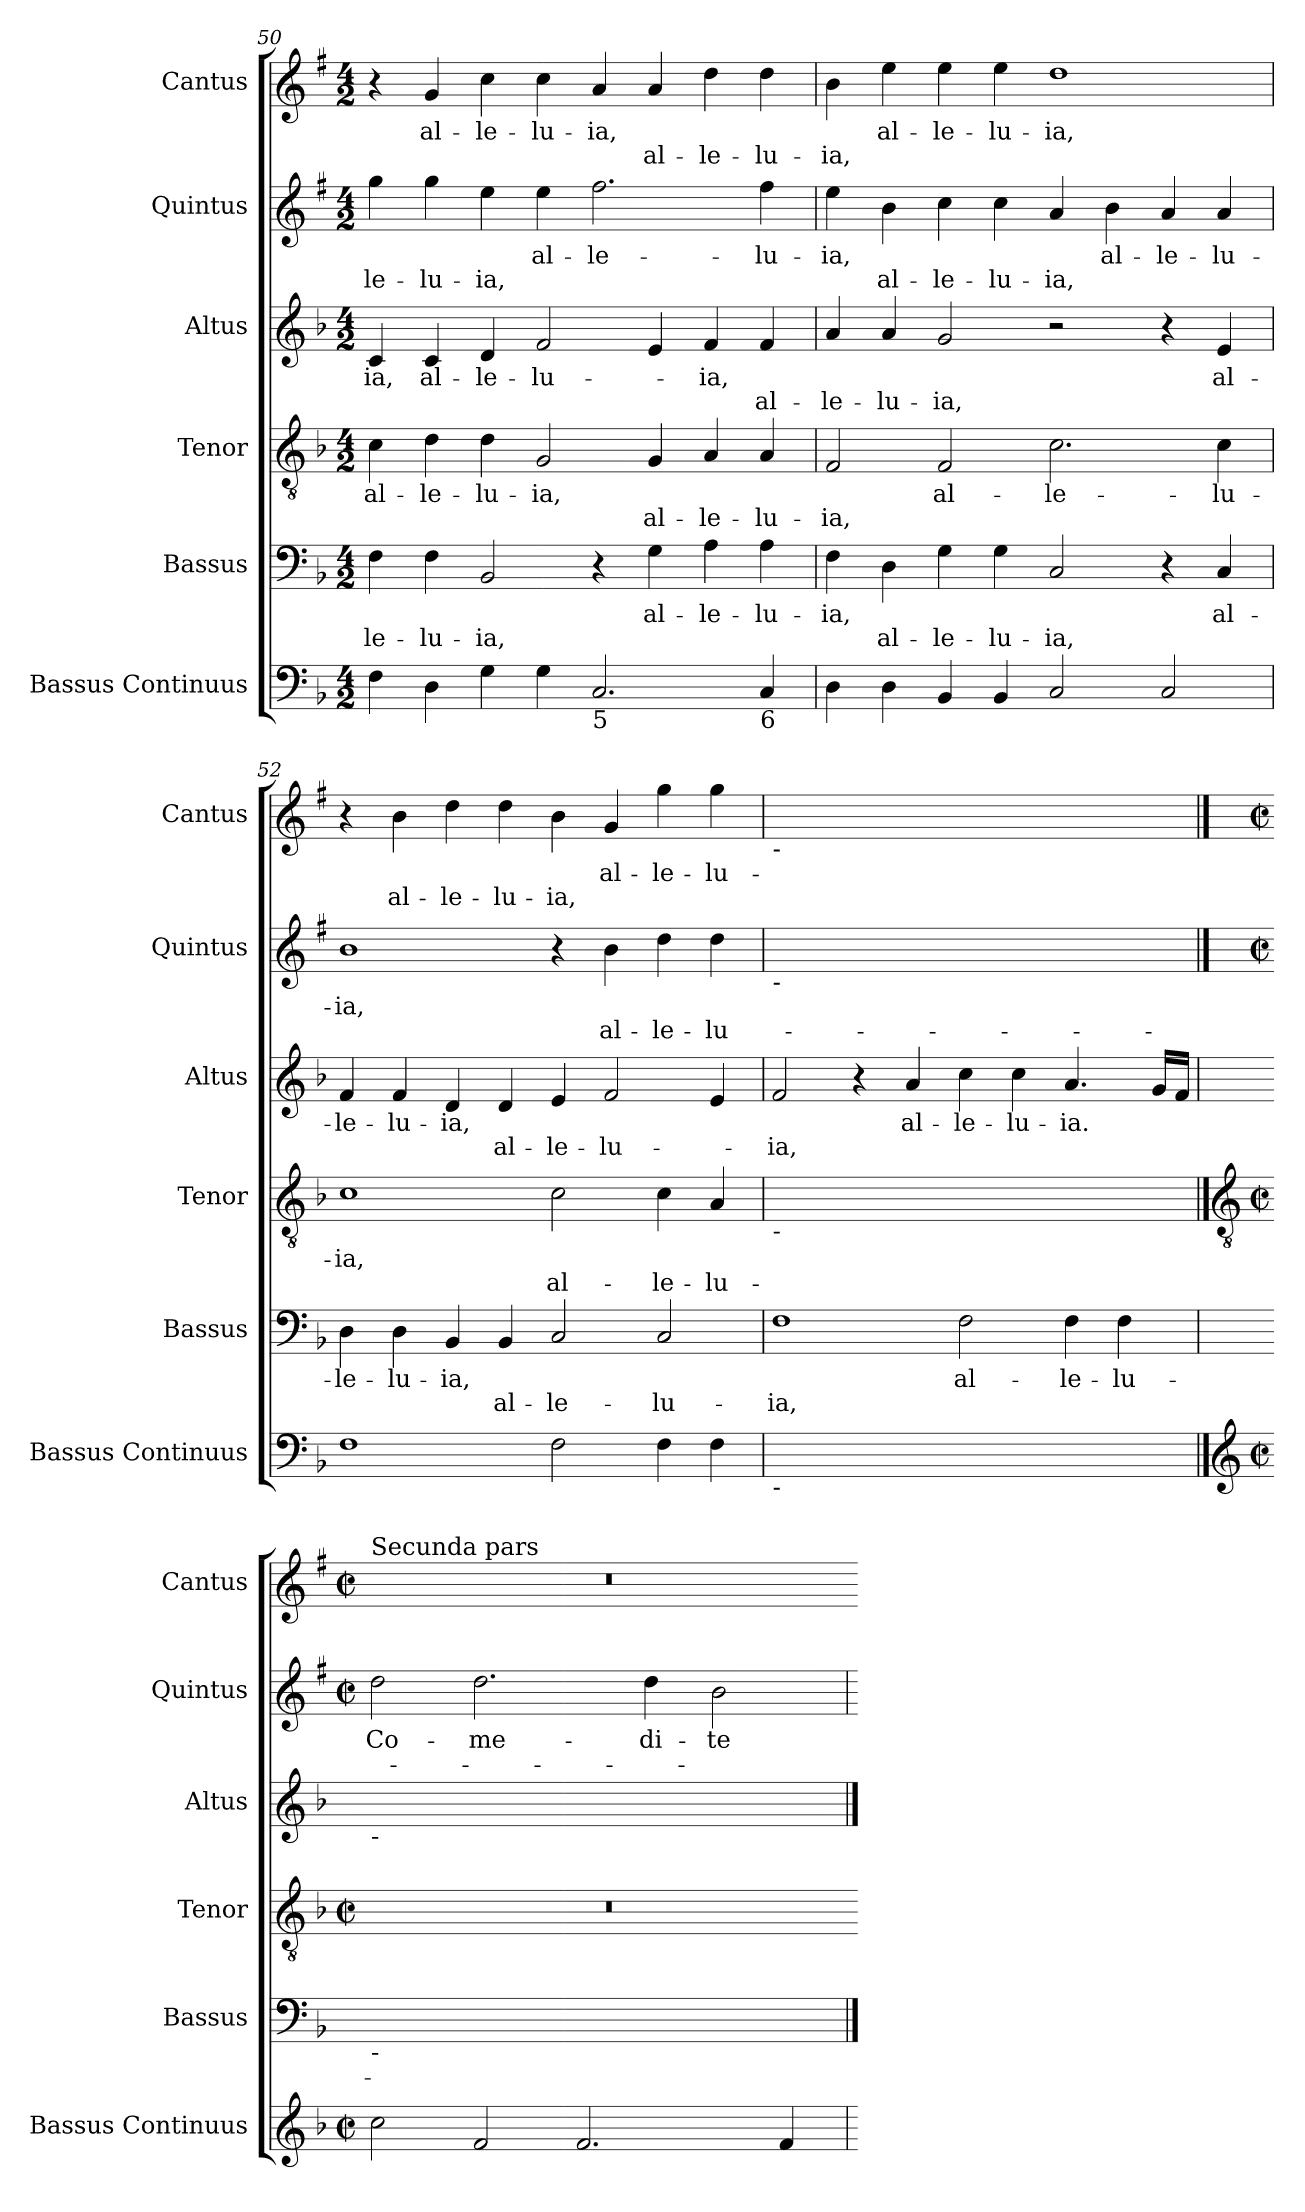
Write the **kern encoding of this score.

**kern	**kern	**text	**text	**kern	**text	**text	**kern	**text	**text	**kern	**text	**text	**kern	**text	**text
*part6	*part5	*part5	*part5	*part4	*part4	*part4	*part3	*part3	*part3	*part2	*part2	*part2	*part1	*part1	*part1
*staff6	*staff5	*staff5	*staff5	*staff4	*staff4	*staff4	*staff3	*staff3	*staff3	*staff2	*staff2	*staff2	*staff1	*staff1	*staff1
*I"Bassus Continuus	*I"Bassus	*	*	*I"Tenor	*	*	*I"Altus	*	*	*I"Quintus	*	*	*I"Cantus	*	*
*I'Bassus Continuus	*I'Bassus	*	*	*I'Tenor	*	*	*I'Altus	*	*	*I'Quintus	*	*	*I'Cantus	*	*
!!LO:LB:g=z
*clefF4	*clefF4	*	*	*clefGv2	*	*	*clefG2	*	*	*clefG2	*	*	*clefG2	*	*
*	*	*	*	*	*	*	*	*	*	*ITrd1c2	*	*	*ITrd1c2	*	*
*k[b-]	*k[b-]	*	*	*k[b-]	*	*	*k[b-]	*	*	*k[b-]	*	*	*k[b-]	*	*
*F:	*F:	*	*	*F:	*	*	*F:	*	*	*F:	*	*	*F:	*	*
*M4/2	*M4/2	*	*	*M4/2	*	*	*M4/2	*	*	*M4/2	*	*	*M4/2	*	*
=50	=50	=50	=50	=50	=50	=50	=50	=50	=50	=50	=50	=50	=50	=50	=50
!	!	!	!LO:LY:b	!	!LO:LY:b	!	!	!LO:LY:b	!	!	!	!LO:LY:b	!	!	!
4F	4F	.	-le-	4c	al-	.	4c	-ia,	.	4ff	.	-le-	4r	.	.
!	!	!	!LO:LY:b	!	!LO:LY:b	!	!	!LO:LY:b	!	!	!	!LO:LY:b	!	!LO:LY:b	!
4D	4F	.	-lu-	4d	-le-	.	4c	al-	.	4ff	.	-lu-	4f	al-	.
!	!	!	!LO:LY:b	!	!LO:LY:b	!	!	!LO:LY:b	!	!	!	!LO:LY:b	!	!LO:LY:b	!
4G	2BB-	.	-ia,	4d	-lu-	.	4d	-le-	.	4dd	.	-ia,	4b-	-le-	.
!	!	!	!	!	!LO:LY:b	!	!	!LO:LY:b	!	!	!LO:LY:b	!	!	!LO:LY:b	!
4G	.	.	.	2G	-ia,	.	2f	-lu-	.	4dd	al-	.	4b-	-lu-	.
!LO:TX:b:t=5	!	!	!	!	!	!	!	!	!	!	!	!	!	!	!
!	!	!	!	!	!	!	!	!	!	!	!LO:LY:b	!	!	!LO:LY:b	!
2.C	4r	.	.	.	.	.	.	.	.	2.ee	-le-	.	4g	-ia,	.
!	!	!LO:LY:b	!	!	!	!LO:LY:b	!	!	!	!	!	!	!	!	!LO:LY:b
.	4G	al-	.	4G	.	al-	4e	.	.	.	.	.	4g	.	al-
!	!	!LO:LY:b	!	!	!	!LO:LY:b	!	!LO:LY:b	!	!	!	!	!	!	!LO:LY:b
.	4A	-le-	.	4A	.	-le-	4f	-ia,	.	.	.	.	4cc	.	-le-
!LO:TX:b:t=6	!	!	!	!	!	!	!	!	!	!	!	!	!	!	!
!	!	!LO:LY:b	!	!	!	!LO:LY:b	!	!	!LO:LY:b	!	!LO:LY:b	!	!	!	!LO:LY:b
4C	4A	-lu-	.	4A	.	-lu-	4f	.	al-	4ee	-lu-	.	4cc	.	-lu-
=51	=51	=51	=51	=51	=51	=51	=51	=51	=51	=51	=51	=51	=51	=51	=51
!	!	!LO:LY:b	!	!	!	!LO:LY:b	!	!	!LO:LY:b	!	!LO:LY:b	!	!	!	!LO:LY:b
4D	4F	-ia,	.	2F	.	-ia,	4a	.	-le-	4dd	-ia,	.	4a	.	-ia,
!	!	!	!LO:LY:b	!	!	!	!	!	!LO:LY:b	!	!	!LO:LY:b	!	!LO:LY:b	!
4D	4D	.	al-	.	.	.	4a	.	-lu-	4a	.	al-	4dd	al-	.
!	!	!	!LO:LY:b	!	!LO:LY:b	!	!	!	!LO:LY:b	!	!	!LO:LY:b	!	!LO:LY:b	!
4BB-	4G	.	-le-	2F	al-	.	2g	.	-ia,	4b-	.	-le-	4dd	-le-	.
!	!	!	!LO:LY:b	!	!	!	!	!	!	!	!	!LO:LY:b	!	!LO:LY:b	!
4BB-	4G	.	-lu-	.	.	.	.	.	.	4b-	.	-lu-	4dd	-lu-	.
!	!	!	!LO:LY:b	!	!LO:LY:b	!	!	!	!	!	!	!LO:LY:b	!	!LO:LY:b	!
2C	2C	.	-ia,	2.c	-le-	.	2r	.	.	4g	.	-ia,	1cc	-ia,	.
!	!	!	!	!	!	!	!	!	!	!	!LO:LY:b	!	!	!	!
.	.	.	.	.	.	.	.	.	.	4a	al-	.	.	.	.
!	!	!	!	!	!	!	!	!	!	!	!LO:LY:b	!	!	!	!
2C	4r	.	.	.	.	.	4r	.	.	4g	-le-	.	.	.	.
!	!	!LO:LY:b	!	!	!LO:LY:b	!	!	!LO:LY:b	!	!	!LO:LY:b	!	!	!	!
.	4C	al-	.	4c	-lu-	.	4e	al-	.	4g	-lu-	.	.	.	.
=52	=52	=52	=52	=52	=52	=52	=52	=52	=52	=52	=52	=52	=52	=52	=52
!	!	!LO:LY:b	!	!	!LO:LY:b	!	!	!LO:LY:b	!	!	!LO:LY:b	!	!	!	!
1F	4D	-le-	.	1c	-ia,	.	4f	-le-	.	1a	-ia,	.	4r	.	.
!	!	!LO:LY:b	!	!	!	!	!	!LO:LY:b	!	!	!	!	!	!	!LO:LY:b
.	4D	-lu-	.	.	.	.	4f	-lu-	.	.	.	.	4a	.	al-
!	!	!LO:LY:b	!	!	!	!	!	!LO:LY:b	!	!	!	!	!	!	!LO:LY:b
.	4BB-	-ia,	.	.	.	.	4d	-ia,	.	.	.	.	4cc	.	-le-
!	!	!	!LO:LY:b	!	!	!	!	!	!LO:LY:b	!	!	!	!	!	!LO:LY:b
.	4BB-	.	al-	.	.	.	4d	.	al-	.	.	.	4cc	.	-lu-
!	!	!	!LO:LY:b	!	!	!LO:LY:b	!	!	!LO:LY:b	!	!	!	!	!	!LO:LY:b
2F	2C	.	-le-	2c	.	al-	4e	.	-le-	4r	.	.	4a	.	-ia,
!	!	!	!	!	!	!	!	!	!LO:LY:b	!	!	!LO:LY:b	!	!LO:LY:b	!
.	.	.	.	.	.	.	2f	.	-lu-	4a	.	al-	4f	al-	.
!	!	!	!LO:LY:b	!	!	!LO:LY:b	!	!	!	!	!	!LO:LY:b	!	!LO:LY:b	!
4F	2C	.	-lu-	4c	.	-le-	.	.	.	4cc	.	-le-	4ff	-le-	.
!	!	!	!	!	!	!LO:LY:b	!	!	!	!	!	!LO:LY:b	!	!LO:LY:b	!
4F	.	.	.	4A	.	-lu-	4e	.	.	4cc	.	-lu-	4ff	-lu-	.
=53	=53	=53	=53	=53	=53	=53	=53	=53	=53	=53	=53	=53	=53	=53	=53
!	!	!	!	!	!	!	!	!	!	!	!	!	!LO:TX:b:t=-	!	!
!	!	!	!	!	!	!	!	!	!	!LO:TX:b:t=-	!	!	!	!	!
!	!	!	!	!LO:TX:b:t=-	!	!	!	!	!	!	!	!	!	!	!
!LO:TX:b:t=-	!	!	!	!	!	!	!	!	!	!	!	!	!	!	!
!	!	!	!LO:LY:b	!	!	!LO:LY:b	!	!	!LO:LY:b	!	!	!LO:LY:b	!	!LO:LY:b	!
0Cyy	1F	.	-ia,	0cyy	.	-ia.	2f	.	-ia,	0ccyy	.	-ia.	0eeyy	-ia.	.
.	.	.	.	.	.	.	4r	.	.	.	.	.	.	.	.
!	!	!	!	!	!	!	!	!LO:LY:b	!	!	!	!	!	!	!
.	.	.	.	.	.	.	4a	al-	.	.	.	.	.	.	.
!	!	!LO:LY:b	!	!	!	!	!	!LO:LY:b	!	!	!	!	!	!	!
.	2F	al-	.	.	.	.	4cc	-le-	.	.	.	.	.	.	.
!	!	!	!	!	!	!	!	!LO:LY:b	!	!	!	!	!	!	!
.	.	.	.	.	.	.	4cc	-lu-	.	.	.	.	.	.	.
!	!	!LO:LY:b	!	!	!	!	!	!LO:LY:b	!	!	!	!	!	!	!
.	4F	-le-	.	.	.	.	4.a	-ia.	.	.	.	.	.	.	.
!	!	!LO:LY:b	!	!	!	!	!	!	!	!	!	!	!	!	!
.	4F	-lu-	.	.	.	.	.	.	.	.	.	.	.	.	.
.	.	.	.	.	.	.	16gLL	.	.	.	.	.	.	.	.
.	.	.	.	.	.	.	16fJJ	.	.	.	.	.	.	.	.
!!LO:LB:g=z
==54	=54	==54	==54	==54	==54	==54	=54	==54	==54	==54	==54	==54	==54	==54	==54
*clefG2	*	*	*	*clefGv2	*	*	*	*	*	*	*	*	*	*	*
*M4/2	*	*	*	*M4/2	*	*	*	*	*	*M4/2	*	*	*M4/2	*	*
*met(c|)	*	*	*	*met(c|)	*	*	*	*	*	*met(c|)	*	*	*met(c|)	*	*
!	!	!	!	!	!	!	!	!	!	!	!	!	!LO:TX:a:t=Secunda pars	!	!
!	!	!	!	!	!	!	!LO:TX:b:t=-	!	!	!	!	!	!	!	!
!	!LO:TX:b:t=-	!	!	!	!	!	!	!	!	!	!	!	!	!	!
!	!	!LO:LY:b	!	!	!	!	!	!	!	!	!LO:LY:b	!	!	!	!
2cc	0Cyy	-ia.	.	0r	.	.	0gyy	.	.	2cc	Co-	.	0r	.	.
!	!	!	!	!	!	!	!	!	!	!	!LO:LY:b	!	!	!	!
2f	.	.	.	.	.	.	.	.	.	2.cc	-me-	.	.	.	.
2.f	.	.	.	.	.	.	.	.	.	.	.	.	.	.	.
!	!	!	!	!	!	!	!	!	!	!	!LO:LY:b	!	!	!	!
.	.	.	.	.	.	.	.	.	.	4cc	-di-	.	.	.	.
!	!	!	!	!	!	!	!	!	!	!	!LO:LY:b	!	!	!	!
.	.	.	.	.	.	.	.	.	.	2a	-te	.	.	.	.
4f	.	.	.	.	.	.	.	.	.	.	.	.	.	.	.
=	==	=	=	=	=	=	==	=	=	=	=	=	=	=	=
*-	*-	*-	*-	*-	*-	*-	*-	*-	*-	*-	*-	*-	*-	*-	*-
